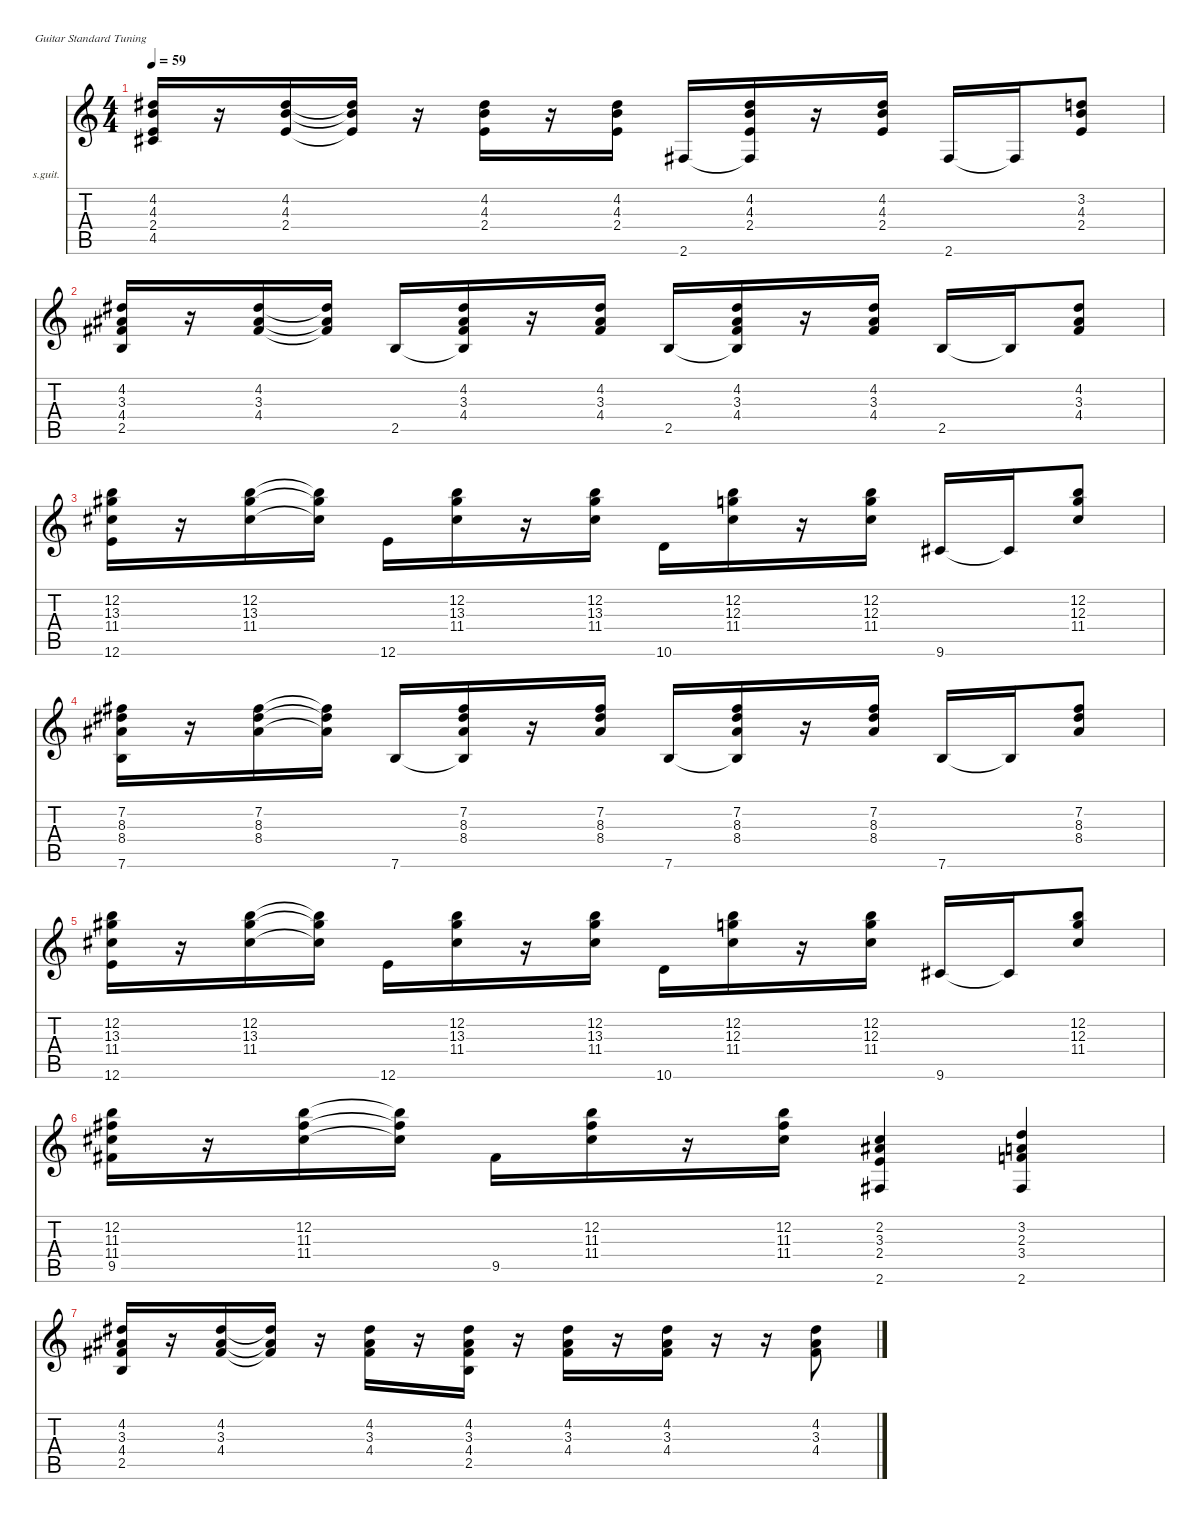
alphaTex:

\hideDynamics
\bracketExtendMode nobrackets
\firstSystemTrackNameOrientation horizontal
\track ("固快扼 鸥捻具" "s.guit.") {instrument acousticguitarsteel}
\staff {score tabs}
\tuning (E4 B3 G3 D3 A2 E2)
\ts (4 4)
\tempo 59
\clef g2
\ks c
(4.2{acc #} 4.3 2.4 4.5{acc #}).16{dy f beam Up} r.16{beam Up} (4.2{acc #} 4.3 2.4).16{beam Up} (4.2{t acc #} 4.3{t} 2.4{t}).16{beam Up} r.16{beam Down} (4.2{acc #} 4.3 2.4).16{beam Up} r.16{beam Up} (4.2{acc #} 4.3 2.4).16{beam Up} 2.6{acc #}.16{beam Up} (4.2{acc #} 4.3 2.4 2.6{t acc #}).16{beam Up} r.16{beam Up} (4.2{acc #} 4.3 2.4).16{beam Up} 2.6{acc #}.16{beam Up} 2.6{t acc #}.16{beam Up} (3.2 4.3 2.4).8{beam Up} |
(4.2{acc #} 3.3{acc #} 4.4{acc #} 2.5).16{beam Up} r.16{beam Up} (4.2{acc #} 3.3{acc #} 4.4{acc #}).16{beam Up} (4.2{t acc #} 3.3{t acc #} 4.4{t acc #}).16{beam Up} 2.5.16{beam Up} (4.2{acc #} 3.3{acc #} 4.4{acc #} 2.5{t}).16{beam Up} r.16{beam Up} (4.2{acc #} 3.3{acc #} 4.4{acc #}).16{beam Up} 2.5.16{beam Up} (4.2{acc #} 3.3{acc #} 4.4{acc #} 2.5{t}).16{beam Up} r.16{beam Up} (4.2{acc #} 3.3{acc #} 4.4{acc #}).16{beam Up} 2.5.16{beam Up} 2.5{t}.16{beam Up} (4.2{acc #} 3.3{acc #} 4.4{acc #}).8{beam Up} |
(12.2 13.3{acc #} 11.4{acc #} 12.6).16{beam Down} r.16{beam Down} (12.2 13.3{acc #} 11.4{acc #}).16{beam Down} (12.2{t} 13.3{t acc #} 11.4{t acc #}).16{beam Down} 12.6.16{beam Down} (12.2 13.3{acc #} 11.4{acc #}).16{beam Down} r.16{beam Down} (12.2 13.3{acc #} 11.4{acc #}).16{beam Down} 10.6.16{beam Down} (12.2 12.3 11.4{acc #}).16{beam Down} r.16{beam Down} (12.2 12.3 11.4{acc #}).16{beam Down} 9.6{acc #}.16{beam Up} 9.6{t acc #}.16{beam Up} (12.2 12.3 11.4{acc #}).8{beam Up} |
(7.2{acc #} 8.3{acc #} 8.4{acc #} 7.6).16{beam Down} r.16{beam Down} (7.2{acc #} 8.3{acc #} 8.4{acc #}).16{beam Down} (7.2{t acc #} 8.3{t acc #} 8.4{t acc #}).16{beam Down} 7.6.16{beam Up} (7.2{acc #} 8.3{acc #} 8.4{acc #} 7.6{t}).16{beam Up} r.16{beam Up} (7.2{acc #} 8.3{acc #} 8.4{acc #}).16{beam Up} 7.6.16{beam Up} (7.2{acc #} 8.3{acc #} 8.4{acc #} 7.6{t}).16{beam Up} r.16{beam Up} (7.2{acc #} 8.3{acc #} 8.4{acc #}).16{beam Up} 7.6.16{beam Up} 7.6{t}.16{beam Up} (7.2{acc #} 8.3{acc #} 8.4{acc #}).8{beam Up} |
(12.2 13.3{acc #} 11.4{acc #} 12.6).16{beam Down} r.16{beam Down} (12.2 13.3{acc #} 11.4{acc #}).16{beam Down} (12.2{t} 13.3{t acc #} 11.4{t acc #}).16{beam Down} 12.6.16{beam Down} (12.2 13.3{acc #} 11.4{acc #}).16{beam Down} r.16{beam Down} (12.2 13.3{acc #} 11.4{acc #}).16{beam Down} 10.6.16{beam Down} (12.2 12.3 11.4{acc #}).16{beam Down} r.16{beam Down} (12.2 12.3 11.4{acc #}).16{beam Down} 9.6{acc #}.16{beam Up} 9.6{t acc #}.16{beam Up} (12.2 12.3 11.4{acc #}).8{beam Up} |
(12.2 11.3{acc #} 11.4{acc #} 9.5{acc #}).16{beam Down} r.16{beam Down} (12.2 11.3{acc #} 11.4{acc #}).16{beam Down} (12.2{t} 11.3{t acc #} 11.4{t acc #}).16{beam Down} 9.5{acc #}.16{beam Down} (12.2 11.3{acc #} 11.4{acc #}).16{beam Down} r.16{beam Down} (12.2 11.3{acc #} 11.4{acc #}).16{beam Down} (2.2{acc #} 3.3{acc #} 2.4 2.6{acc #}).4{beam Up} (3.2 2.3 3.4 2.6{acc #}).4{beam Up} |
(4.2{acc #} 3.3{acc #} 4.4{acc #} 2.5).16{beam Up} r.16{beam Up} (4.2{acc #} 3.3{acc #} 4.4{acc #}).16{beam Up} (4.2{t acc #} 3.3{t acc #} 4.4{t acc #}).16{beam Up} r.16{beam Down} (4.2{acc #} 3.3{acc #} 4.4{acc #}).16{beam Up} r.16{beam Up} (4.2{acc #} 3.3{acc #} 4.4{acc #} 2.5).16{beam Up} r.16{beam Down} (4.2{acc #} 3.3{acc #} 4.4{acc #}).16{beam Up} r.16{beam Up} (4.2{acc #} 3.3{acc #} 4.4{acc #}).16{beam Up} r.16{beam Down} r.16{beam Down} (4.2{acc #} 3.3{acc #} 4.4{acc #}).8{beam Up}
